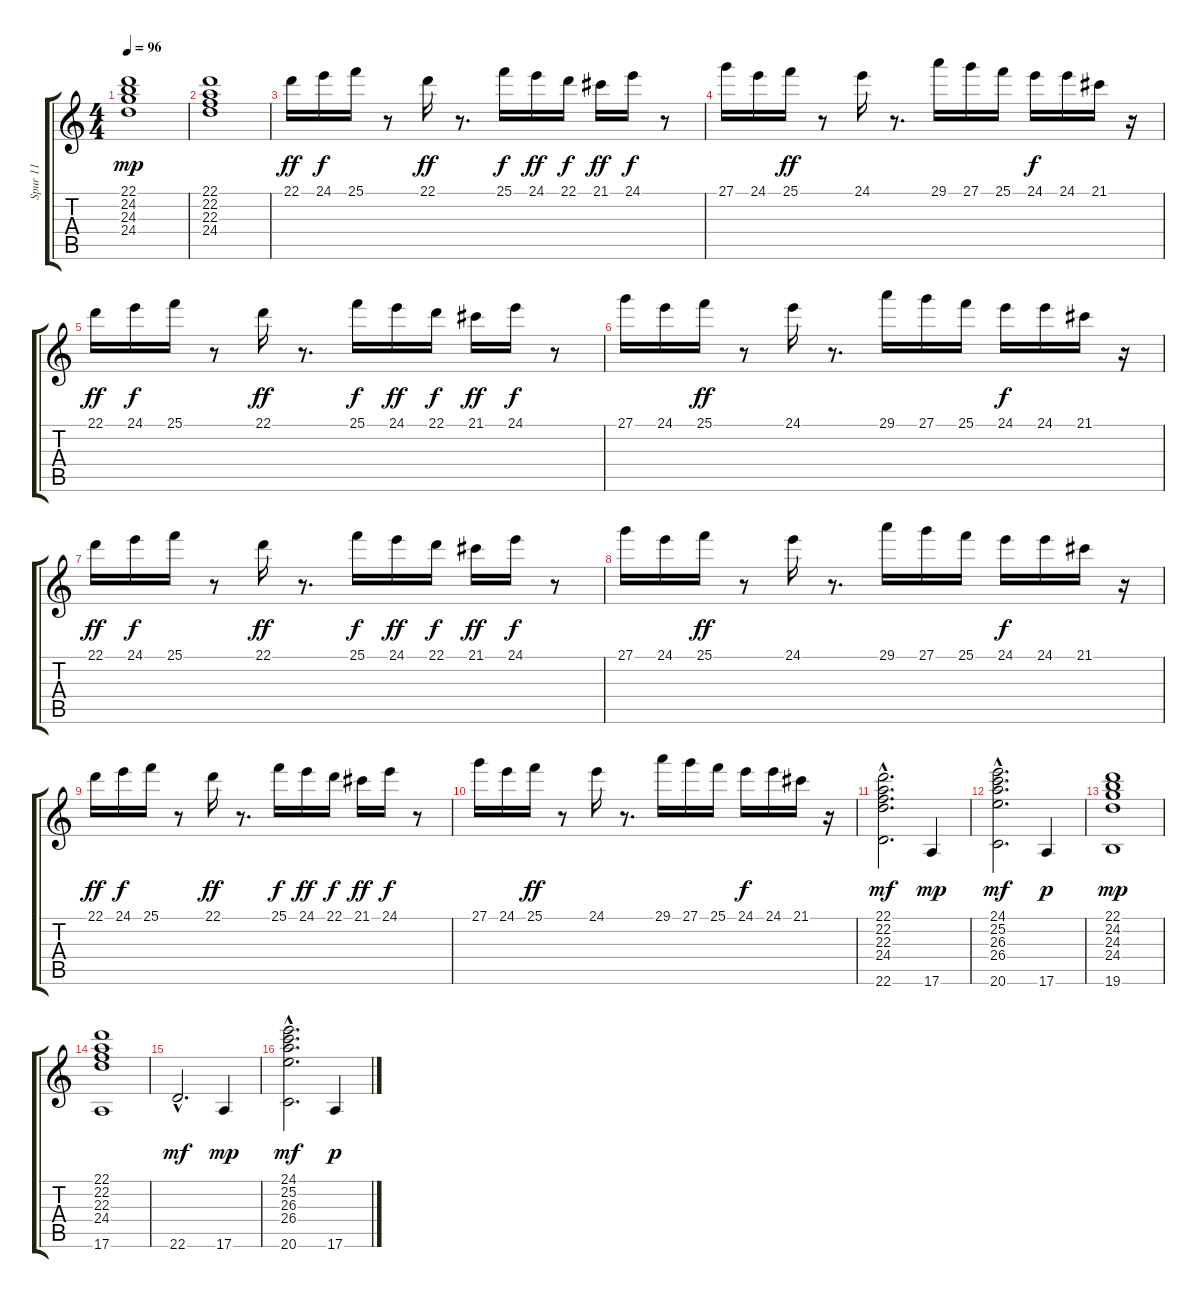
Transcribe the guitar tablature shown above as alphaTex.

\track ("Spur 11" "Spur 11") {instrument rockorgan}
\staff {score tabs}
\tuning (E4 B3 G3 D3 A2 E2) {hide}
\ts (4 4)
\tempo 96
\clef g2
\ks c
(22.1 24.2 24.3 24.4).1{dy mp} |
(22.1 22.2 22.3 24.4).1 |
22.1.16{dy ff} 24.1.16{dy f} 25.1.16 r.8 22.1.16{dy ff} r.8{d} 25.1.16{dy f} 24.1.16{dy ff} 22.1.16{dy f} 21.1.16{dy ff} 24.1.16{dy f} r.8 |
27.1.16 24.1.16 25.1.16{dy ff} r.8 24.1.16 r.8{d} 29.1.16 27.1.16 25.1.16 24.1.16{dy f} 24.1.16 21.1.16 r.16 |
22.1.16{dy ff} 24.1.16{dy f} 25.1.16 r.8 22.1.16{dy ff} r.8{d} 25.1.16{dy f} 24.1.16{dy ff} 22.1.16{dy f} 21.1.16{dy ff} 24.1.16{dy f} r.8 |
27.1.16 24.1.16 25.1.16{dy ff} r.8 24.1.16 r.8{d} 29.1.16 27.1.16 25.1.16 24.1.16{dy f} 24.1.16 21.1.16 r.16 |
22.1.16{dy ff} 24.1.16{dy f} 25.1.16 r.8 22.1.16{dy ff} r.8{d} 25.1.16{dy f} 24.1.16{dy ff} 22.1.16{dy f} 21.1.16{dy ff} 24.1.16{dy f} r.8 |
27.1.16 24.1.16 25.1.16{dy ff} r.8 24.1.16 r.8{d} 29.1.16 27.1.16 25.1.16 24.1.16{dy f} 24.1.16 21.1.16 r.16 |
22.1.16{dy ff} 24.1.16{dy f} 25.1.16 r.8 22.1.16{dy ff} r.8{d} 25.1.16{dy f} 24.1.16{dy ff} 22.1.16{dy f} 21.1.16{dy ff} 24.1.16{dy f} r.8 |
27.1.16 24.1.16 25.1.16{dy ff} r.8 24.1.16 r.8{d} 29.1.16 27.1.16 25.1.16 24.1.16{dy f} 24.1.16 21.1.16 r.16 |
(22.1 22.2 22.3 24.4 22.6{hac}).2{d dy mf} 17.6.4{dy mp} |
(24.1 25.2 26.3 26.4 20.6{hac}).2{d dy mf} 17.6.4{dy p} |
(22.1 24.2 24.3 24.4 19.6).1{dy mp} |
(22.1 22.2 22.3 24.4 17.6).1 |
22.6{hac}.2{d dy mf} 17.6.4{dy mp} |
(24.1 25.2 26.3 26.4 20.6{hac}).2{d dy mf} 17.6.4{dy p}
